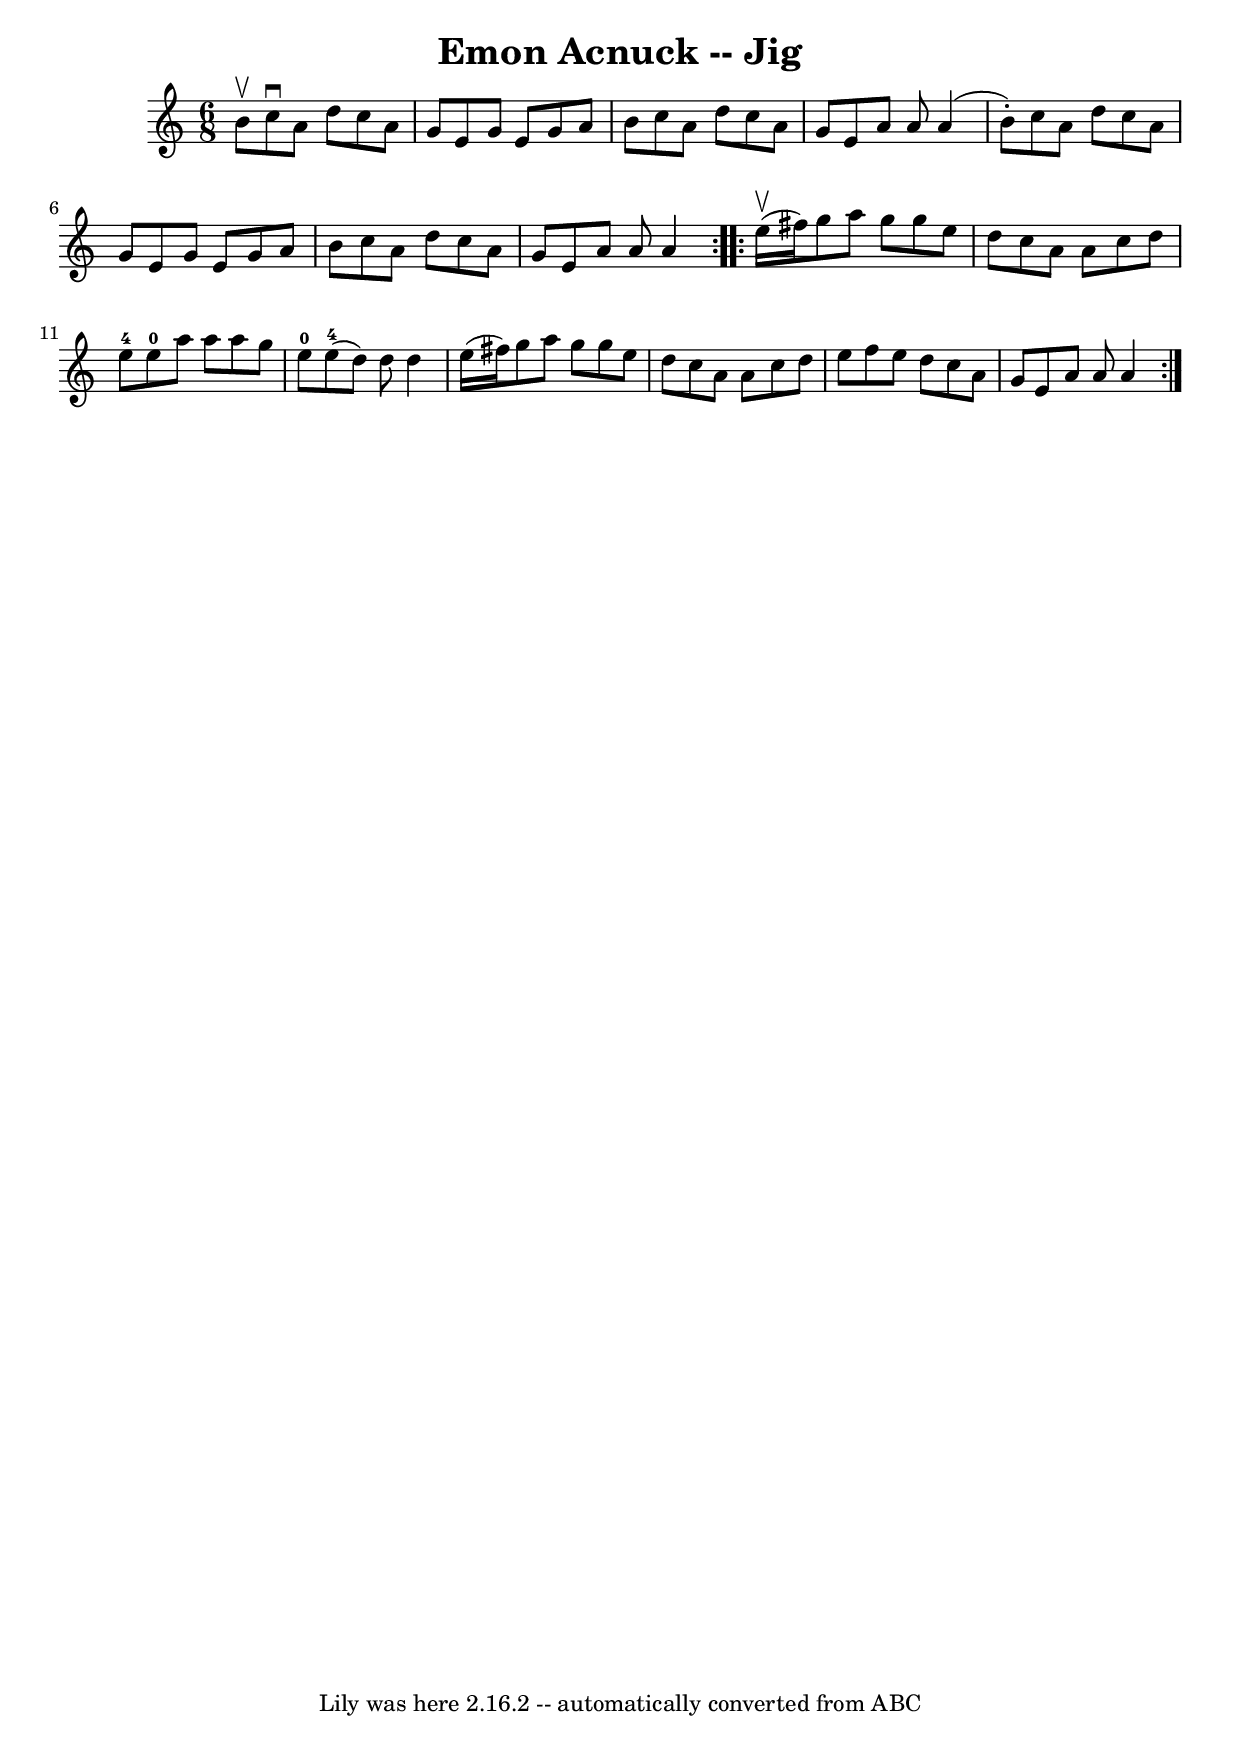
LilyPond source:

\version "2.7.40"
\include "Mammoth.ily"
\header {
	book = "Ryan's Mammoth Collection"
	crossRefNumber = "1"
	footnotes = "\\\\86 444"
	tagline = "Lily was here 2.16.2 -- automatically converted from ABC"
	title = "Emon Acnuck -- Jig"
}
voicedefault =  {
\set Score.defaultBarType = "empty"

\repeat volta 2 {
\time 6/8 \key a \minor b'8^\upbow |
 c''8^\downbow a'8 d''8 
 c''8 a'8 g'8    |
 e'8 g'8 e'8 g'8 a'8 b'8    
|
 c''8 a'8 d''8 c''8 a'8 g'8    |
 e'8 a'8   
 a'8 a'4 (b'8 -.)   |
 c''8 a'8 d''8 c''8 a'8    
g'8    |
 e'8 g'8 e'8 g'8 a'8 b'8    |
 c''8    
a'8 d''8 c''8 a'8 g'8    |
 e'8 a'8 a'8 a'4  }     
\repeat volta 2 { e''16^\upbow(fis''16) |
 g''8 a''8    
g''8 g''8 e''8 d''8    |
 c''8 a'8 a'8 c''8 d''8   
 e''8-4   |
 e''8-0 a''8 a''8 a''8 g''8 e''8-0 
  |
 e''8-4(d''8) d''8 d''4 e''16 (fis''16)   
|
 g''8 a''8 g''8 g''8 e''8 d''8    |
 c''8    
a'8 a'8 c''8 d''8 e''8    |
 f''8 e''8 d''8 c''8   
 a'8 g'8    |
 e'8 a'8 a'8 a'4  }   
}

\score{
    <<

	\context Staff="default"
	{
	    \voicedefault 
	}

    >>
	\layout {
	}
	\midi {}
}
